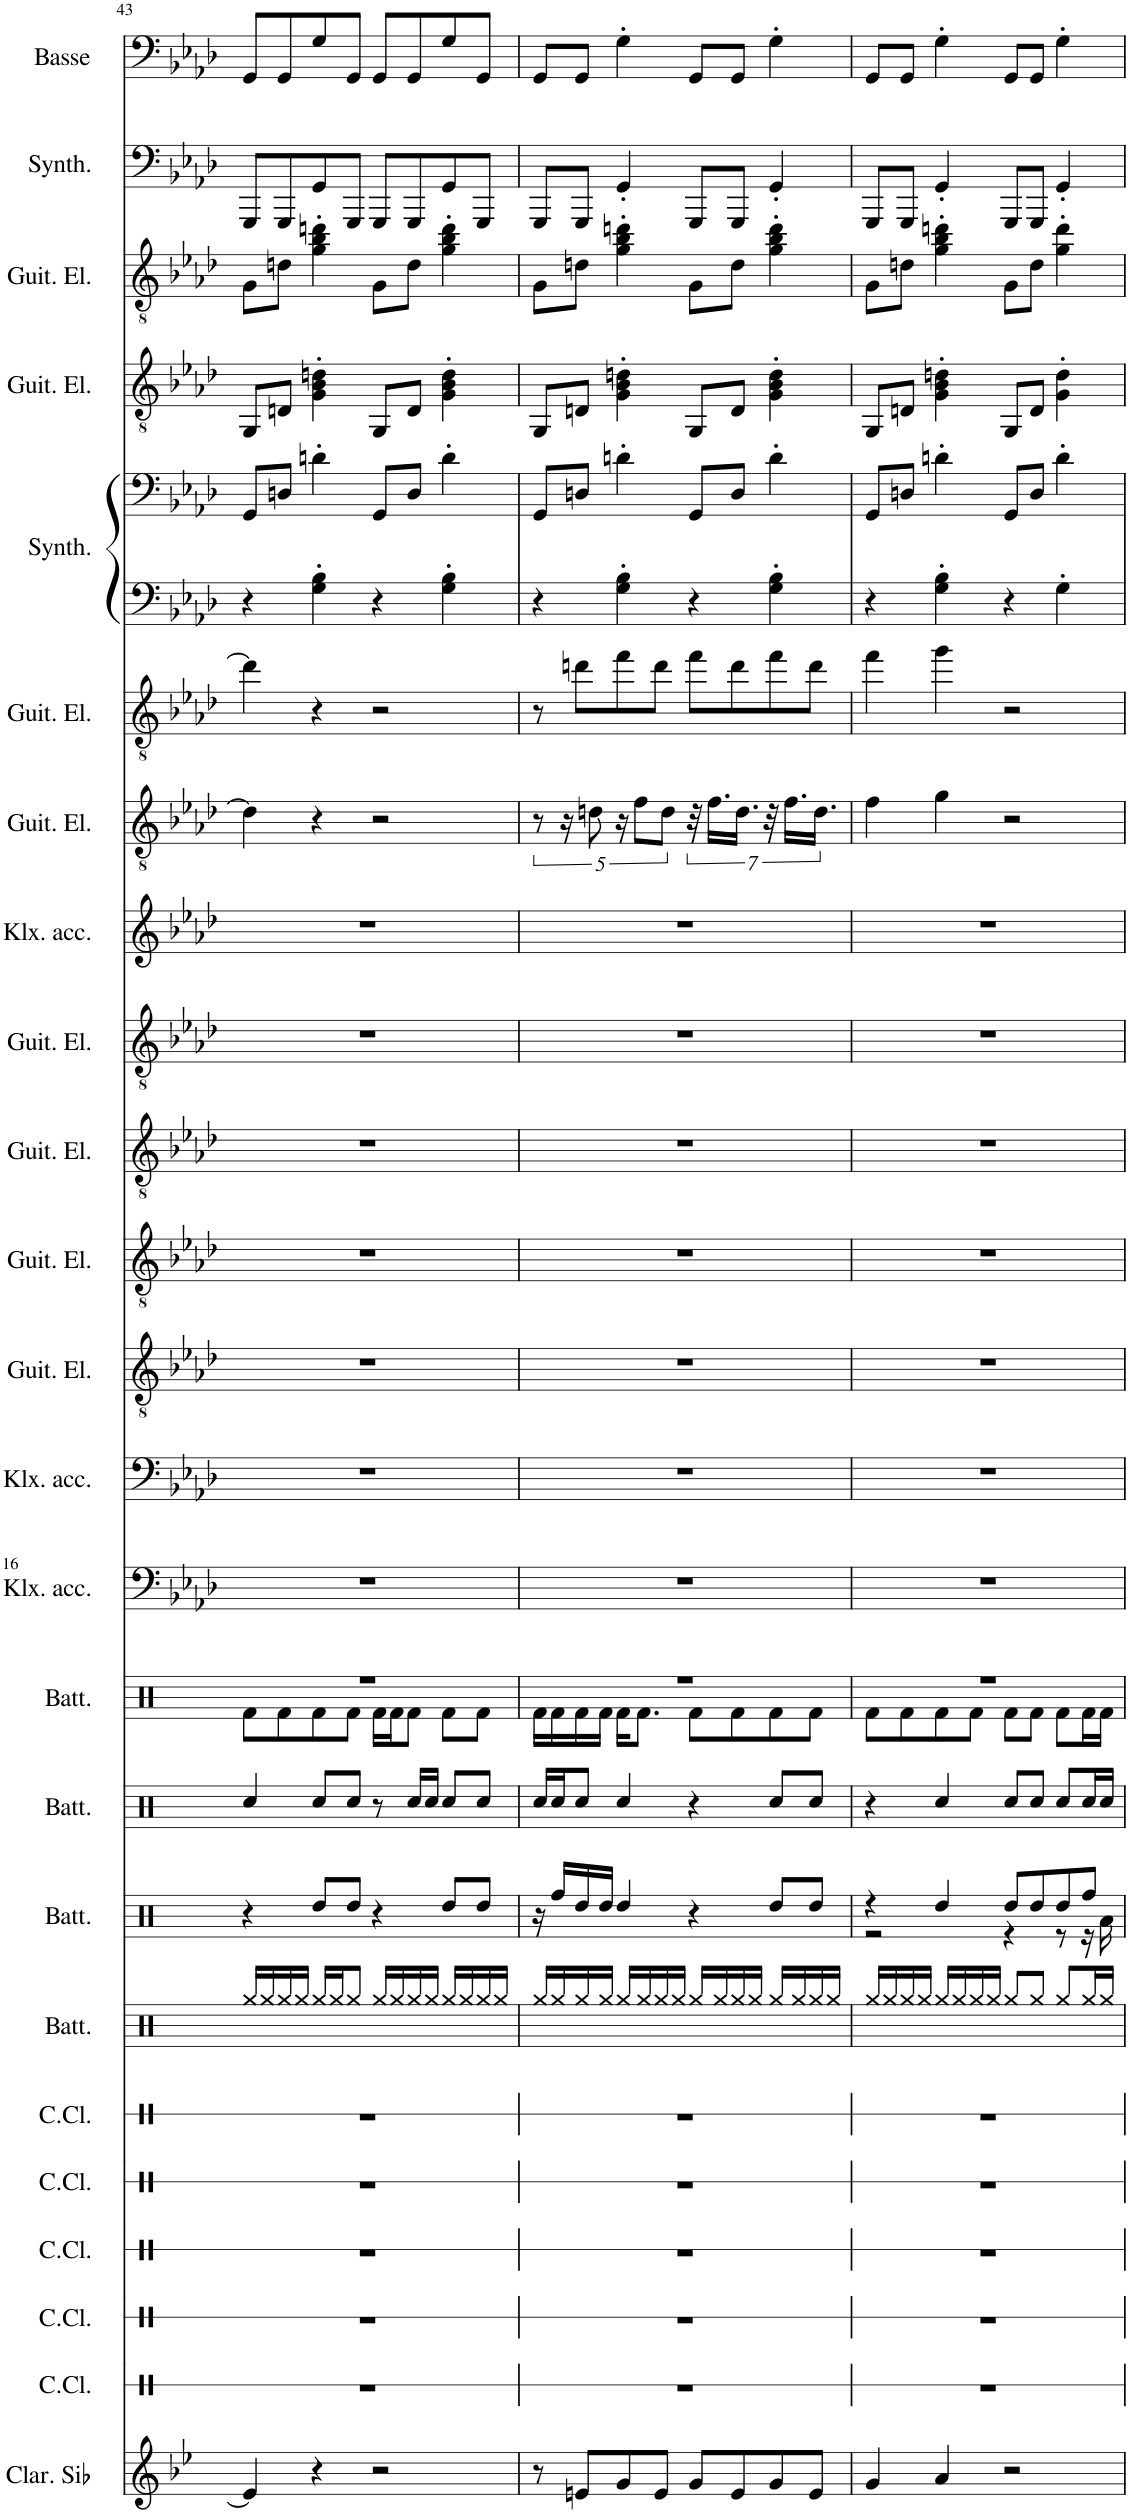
**kern	**kern	**kern	**kern	**kern	**kern	**kern	**kern	**kern	**kern	**kern	**kern	**kern	**kern	**kern	**kern	**kern	**kern	**kern	**kern	**kern	**kern	**kern	**kern	**kern
*part24	*part23	*part22	*part21	*part20	*part19	*part18	*part17	*part16	*part15	*part14	*part13	*part12	*part11	*part10	*part9	*part8	*part7	*part6	*part5	*part5	*part4	*part3	*part2	*part1
*staff25	*staff24	*staff23	*staff22	*staff21	*staff20	*staff19	*staff18	*staff17	*staff16	*staff15	*staff14	*staff13	*staff12	*staff11	*staff10	*staff9	*staff8	*staff7	*staff6	*staff5	*staff4	*staff3	*staff2	*staff1
*I"Clarinette en Sib	*I"Caisse claire	*I"Caisse claire	*I"Caisse claire	*I"Caisse claire	*I"Caisse claire	*I"Batterie	*I"Batterie	*I"Batterie	*I"Batterie	*I"Klaxon accordés.	*I"Klaxon accordés.	*I"Guitare électrique	*I"Guitare électrique	*I"Guitare électrique	*I"Guitare électrique	*I"Klaxon accordés.	*I"Guitare électrique	*I"Guitare électrique	*I"Synthétiseur de triangles	*	*I"Guitare électrique	*I"Guitare électrique	*I"Synthétiseur d'effets	*I"Basse acoustique
*I'Clar. Sib	*I'C.Cl.	*I'C.Cl.	*I'C.Cl.	*I'C.Cl.	*I'C.Cl.	*I'Batt.	*I'Batt.	*I'Batt.	*I'Batt.	*I'Klx. acc.	*I'Klx. acc.	*I'Guit. El.	*I'Guit. El.	*I'Guit. El.	*I'Guit. El.	*I'Klx. acc.	*I'Guit. El.	*I'Guit. El.	*I'Synth.	*	*I'Guit. El.	*I'Guit. El.	*I'Synth.	*I'Basse
!!LO:PB:g=z
*clefG2	*clefX	*clefX	*clefX	*clefX	*clefX	*clefX	*clefX	*clefX	*clefX	*clefF4	*clefF4	*clefGv2	*clefGv2	*clefGv2	*clefGv2	*clefG2	*clefGv2	*clefGv2	*clefF4	*clefF4	*clefGv2	*clefGv2	*clefF4	*clefF4
*Trd1c2	*	*	*	*	*	*	*	*	*	*	*	*	*	*	*	*	*	*	*	*	*	*	*	*Trd7c12
*k[b-e-]	*k[b-e-a-d-]	*k[b-e-a-d-]	*k[b-e-a-d-]	*k[b-e-a-d-]	*k[b-e-a-d-]	*k[]	*k[]	*k[]	*k[]	*k[b-e-a-d-]	*k[b-e-a-d-]	*k[b-e-a-d-]	*k[b-e-a-d-]	*k[b-e-a-d-]	*k[b-e-a-d-]	*k[b-e-a-d-]	*k[b-e-a-d-]	*k[b-e-a-d-]	*k[b-e-a-d-]	*k[b-e-a-d-]	*k[b-e-a-d-]	*k[b-e-a-d-]	*k[b-e-a-d-]	*k[b-e-a-d-]
*M4/4	*M4/4	*M4/4	*M4/4	*M4/4	*M4/4	*M4/4	*M4/4	*M4/4	*M4/4	*M4/4	*M4/4	*M4/4	*M4/4	*M4/4	*M4/4	*M4/4	*M4/4	*M4/4	*M4/4	*M4/4	*M4/4	*M4/4	*M4/4	*M4/4
=43	=43	=43	=43	=43	=43	=43	=43	=43	=43	=43	=43	=43	=43	=43	=43	=43	=43	=43	=43	=43	=43	=43	=43	=43
*	*	*	*	*	*	*	*	*	*^	*	*	*	*	*	*	*	*	*	*	*	*	*	*	*
4e/]	1r	1r	1r	1r	1r	16Rgg/LL	4r	4Rcc/	1r	8Rf\L	1r	1r	1r	1r	1r	1r	1r	4d\]	4dd\]	4r	8GG/L	8GG/L	8G\L	8GGG/L	8GG/L
.	.	.	.	.	.	16Rgg/	.	.	.	.	.	.	.	.	.	.	.	.	.	.	.	.	.	.	.
.	.	.	.	.	.	16Rgg/	.	.	.	8Rf\	.	.	.	.	.	.	.	.	.	.	8Dn/J	8Dn/J	8dn\J	8GGG/	8GG/
.	.	.	.	.	.	16Rgg/JJ	.	.	.	.	.	.	.	.	.	.	.	.	.	.	.	.	.	.	.
4r	.	.	.	.	.	16Rgg/LL	8Rdd/L	8Rcc/L	.	8Rf\	.	.	.	.	.	.	.	4r	4r	4G\' 4B-\'	4dn'\	4G\' 4B-\' 4dn\'	4g\' 4b-\' 4ddn\'	8GG/	8G/
.	.	.	.	.	.	16Rgg/J	.	.	.	.	.	.	.	.	.	.	.	.	.	.	.	.	.	.	.
.	.	.	.	.	.	8Rgg/J	8Rdd/J	8Rcc/J	.	8Rf\J	.	.	.	.	.	.	.	.	.	.	.	.	.	8GGG/J	8GG/J
2r	.	.	.	.	.	16Rgg/LL	4r	8r	.	16Rf\LL	.	.	.	.	.	.	.	2r	2r	4r	8GG/L	8GG/L	8G\L	8GGG/L	8GG/L
.	.	.	.	.	.	16Rgg/	.	.	.	16Rf\J	.	.	.	.	.	.	.	.	.	.	.	.	.	.	.
.	.	.	.	.	.	16Rgg/	.	16Rcc/LL	.	8Rf\J	.	.	.	.	.	.	.	.	.	.	8D/J	8D/J	8d\J	8GGG/	8GG/
.	.	.	.	.	.	16Rgg/JJ	.	16Rcc/JJ	.	.	.	.	.	.	.	.	.	.	.	.	.	.	.	.	.
.	.	.	.	.	.	16Rgg/LL	8Rdd/L	8Rcc/L	.	8Rf\L	.	.	.	.	.	.	.	.	.	4G\' 4B-\'	4d'\	4G\' 4B-\' 4d\'	4g\' 4b-\' 4dd\'	8GG/	8G/
.	.	.	.	.	.	16Rgg/	.	.	.	.	.	.	.	.	.	.	.	.	.	.	.	.	.	.	.
.	.	.	.	.	.	16Rgg/	8Rdd/J	8Rcc/J	.	8Rf\J	.	.	.	.	.	.	.	.	.	.	.	.	.	8GGG/J	8GG/J
.	.	.	.	.	.	16Rgg/JJ	.	.	.	.	.	.	.	.	.	.	.	.	.	.	.	.	.	.	.
=44	=44	=44	=44	=44	=44	=44	=44	=44	=44	=44	=44	=44	=44	=44	=44	=44	=44	=44	=44	=44	=44	=44	=44	=44	=44
8r	1r	1r	1r	1r	1r	16Rgg/LL	16r	16Rcc/LL	1r	16Rf\LL	1r	1r	1r	1r	1r	1r	1r	10r	8r	4r	8GG/L	8GG/L	8G\L	8GGG/L	8GG/L
.	.	.	.	.	.	16Rgg/	16Rff/LL	16Rcc/J	.	16Rf\	.	.	.	.	.	.	.	.	.	.	.	.	.	.	.
.	.	.	.	.	.	.	.	.	.	.	.	.	.	.	.	.	.	20r	.	.	.	.	.	.	.
8en/L	.	.	.	.	.	16Rgg/	16Rdd/	8Rcc/J	.	16Rf\	.	.	.	.	.	.	.	.	8ddn\L	.	8Dn/J	8Dn/J	8dn\J	8GGG/J	8GG/J
.	.	.	.	.	.	.	.	.	.	.	.	.	.	.	.	.	.	10dn\	.	.	.	.	.	.	.
.	.	.	.	.	.	16Rgg/JJ	16Rdd/JJ	.	.	16Rf\JJ	.	.	.	.	.	.	.	.	.	.	.	.	.	.	.
8g/	.	.	.	.	.	16Rgg/LL	4Rdd/	4Rcc/	.	16Rf\KL	.	.	.	.	.	.	.	20r	8ff\	4G\' 4B-\'	4dn'\	4G\' 4B-\' 4dn\'	4g\' 4b-\' 4ddn\'	4GG'/	4G'\
.	.	.	.	.	.	.	.	.	.	.	.	.	.	.	.	.	.	10f\L	.	.	.	.	.	.	.
.	.	.	.	.	.	16Rgg/	.	.	.	8.Rf\J	.	.	.	.	.	.	.	.	.	.	.	.	.	.	.
8e/J	.	.	.	.	.	16Rgg/	.	.	.	.	.	.	.	.	.	.	.	.	8dd\J	.	.	.	.	.	.
.	.	.	.	.	.	.	.	.	.	.	.	.	.	.	.	.	.	10d\J	.	.	.	.	.	.	.
.	.	.	.	.	.	16Rgg/JJ	.	.	.	.	.	.	.	.	.	.	.	.	.	.	.	.	.	.	.
8g/L	.	.	.	.	.	16Rgg/LL	4r	4r	.	8Rf\L	.	.	.	.	.	.	.	28r	8ff\L	4r	8GG/L	8GG/L	8G\L	8GGG/L	8GG/L
.	.	.	.	.	.	.	.	.	.	.	.	.	.	.	.	.	.	14.f\LL	.	.	.	.	.	.	.
.	.	.	.	.	.	16Rgg/	.	.	.	.	.	.	.	.	.	.	.	.	.	.	.	.	.	.	.
8e/	.	.	.	.	.	16Rgg/	.	.	.	8Rf\	.	.	.	.	.	.	.	.	8dd\	.	8D/J	8D/J	8d\J	8GGG/J	8GG/J
.	.	.	.	.	.	.	.	.	.	.	.	.	.	.	.	.	.	14.d\JJ	.	.	.	.	.	.	.
.	.	.	.	.	.	16Rgg/JJ	.	.	.	.	.	.	.	.	.	.	.	.	.	.	.	.	.	.	.
8g/	.	.	.	.	.	16Rgg/LL	8Rdd/L	8Rcc/L	.	8Rf\	.	.	.	.	.	.	.	28r	8ff\	4G\' 4B-\'	4d'\	4G\' 4B-\' 4d\'	4g\' 4b-\' 4dd\'	4GG'/	4G'\
.	.	.	.	.	.	.	.	.	.	.	.	.	.	.	.	.	.	14.f\LL	.	.	.	.	.	.	.
.	.	.	.	.	.	16Rgg/	.	.	.	.	.	.	.	.	.	.	.	.	.	.	.	.	.	.	.
8e/J	.	.	.	.	.	16Rgg/	8Rdd/J	8Rcc/J	.	8Rf\J	.	.	.	.	.	.	.	.	8dd\J	.	.	.	.	.	.
.	.	.	.	.	.	.	.	.	.	.	.	.	.	.	.	.	.	14.d\JJ	.	.	.	.	.	.	.
.	.	.	.	.	.	16Rgg/JJ	.	.	.	.	.	.	.	.	.	.	.	.	.	.	.	.	.	.	.
=45	=45	=45	=45	=45	=45	=45	=45	=45	=45	=45	=45	=45	=45	=45	=45	=45	=45	=45	=45	=45	=45	=45	=45	=45	=45
*	*	*	*	*	*	*	*^	*	*	*	*	*	*	*	*	*	*	*	*	*	*	*	*	*	*
4g/	1r	1r	1r	1r	1r	16Rgg/LL	4r	2r	4r	1r	8Rf\L	1r	1r	1r	1r	1r	1r	1r	4f\	4ff\	4r	8GG/L	8GG/L	8G\L	8GGG/L	8GG/L
.	.	.	.	.	.	16Rgg/	.	.	.	.	.	.	.	.	.	.	.	.	.	.	.	.	.	.	.	.
.	.	.	.	.	.	16Rgg/	.	.	.	.	8Rf\	.	.	.	.	.	.	.	.	.	.	8Dn/J	8Dn/J	8dn\J	8GGG/J	8GG/J
.	.	.	.	.	.	16Rgg/JJ	.	.	.	.	.	.	.	.	.	.	.	.	.	.	.	.	.	.	.	.
4a/	.	.	.	.	.	16Rgg/LL	4Rdd/	.	4Rcc/	.	8Rf\	.	.	.	.	.	.	.	4g\	4gg\	4G\' 4B-\'	4dn'\	4G\' 4B-\' 4dn\'	4g\' 4b-\' 4ddn\'	4GG'/	4G'\
.	.	.	.	.	.	16Rgg/	.	.	.	.	.	.	.	.	.	.	.	.	.	.	.	.	.	.	.	.
.	.	.	.	.	.	16Rgg/	.	.	.	.	8Rf\J	.	.	.	.	.	.	.	.	.	.	.	.	.	.	.
.	.	.	.	.	.	16Rgg/JJ	.	.	.	.	.	.	.	.	.	.	.	.	.	.	.	.	.	.	.	.
2r	.	.	.	.	.	8Rgg/L	8Rdd/L	4r	8Rcc/L	.	8Rf\L	.	.	.	.	.	.	.	2r	2r	4r	8GG/L	8GG/L	8G\L	8GGG/L	8GG/L
.	.	.	.	.	.	8Rgg/J	8Rdd/	.	8Rcc/J	.	8Rf\J	.	.	.	.	.	.	.	.	.	.	8D/J	8D/J	8d\J	8GGG/J	8GG/J
.	.	.	.	.	.	8Rgg/L	8Rdd/	8r	8Rcc/L	.	8Rf\L	.	.	.	.	.	.	.	.	.	4G'\	4d'\	4G\' 4d\'	4g\' 4dd\'	4GG'/	4G'\
.	.	.	.	.	.	16Rgg/L	8Rff/J	16r	16Rcc/L	.	16Rf\L	.	.	.	.	.	.	.	.	.	.	.	.	.	.	.
.	.	.	.	.	.	16Rgg/JJ	.	16Ra\	16Rcc/JJ	.	16Rf\JJ	.	.	.	.	.	.	.	.	.	.	.	.	.	.	.
*	*	*	*	*	*	*	*v	*v	*	*v	*v	*	*	*	*	*	*	*	*	*	*	*	*	*	*	*
=	=	=	=	=	=	=	=	=	=	=	=	=	=	=	=	=	=	=	=	=	=	=	=	=
*-	*-	*-	*-	*-	*-	*-	*-	*-	*-	*-	*-	*-	*-	*-	*-	*-	*-	*-	*-	*-	*-	*-	*-	*-
